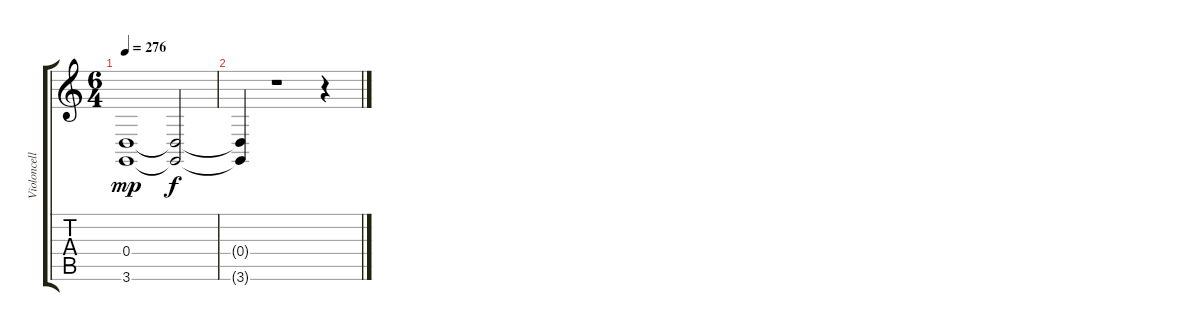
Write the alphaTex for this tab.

\track ("Violoncello" "Violoncell") {instrument stringensemble1}
\staff {score tabs}
\tuning (E4 B3 G3 D3 A2 E2) {hide}
\ts (6 4)
\tempo 276
\clef g2
\ks c
(0.4 3.6).1{dy mp} (0.4{t} 3.6{t}).2{dy f} |
(0.4{t} 3.6{t}).4 r.1 r.4
